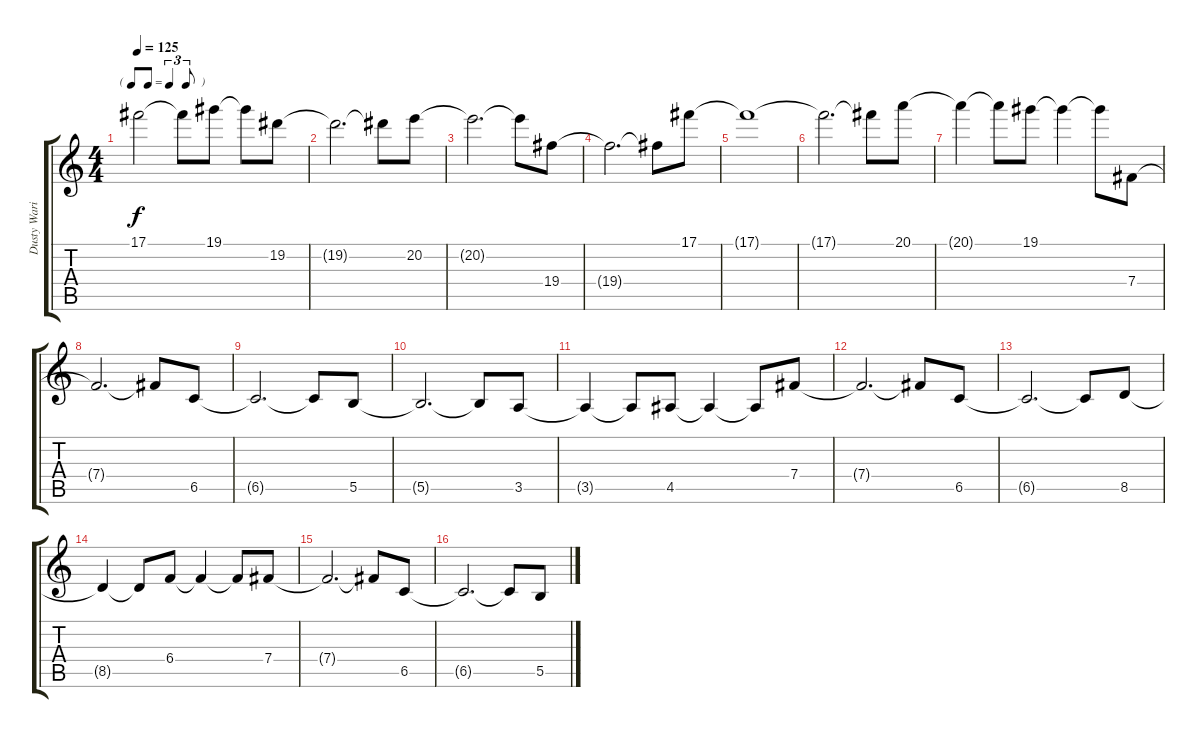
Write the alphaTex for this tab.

\track ("Dusty Waring - Rhythm" "Dusty Wari") {instrument distortionguitar}
\staff {score tabs}
\tuning (Db4 Ab3 E3 B2 Gb2 Db2) {hide}
\ts (4 4)
\tf triplet8th
\tempo 125
\clef g2
\ks c
17.1{t}.2{dy f} 17.1{t}.8 19.1.8 19.1{t}.8 19.2.8 |
19.2{t}.2{d} 19.2{t}.8 20.2.8 |
20.2{t}.2{d} 20.2{t}.8 19.4.8 |
19.4{t}.2{d} 19.4{t}.8 17.1.8 |
17.1{t}.1 |
17.1{t}.2{d} 17.1{t}.8 20.1.8 |
20.1{t}.4 20.1{t}.8 19.1.8 19.1{t}.4 19.1{t}.8{instrument distortionguitar} 7.4.8 |
7.4{t}.2{d} 7.4{t}.8 6.5.8 |
6.5{t}.2{d} 6.5{t}.8 5.5.8 |
5.5{t}.2{d} 5.5{t}.8 3.5.8 |
3.5{t}.4 3.5{t}.8 4.5.8 4.5{t}.4 4.5{t}.8 7.4.8 |
7.4{t}.2{d} 7.4{t}.8 6.5.8 |
6.5{t}.2{d} 6.5{t}.8 8.5.8 |
8.5{t}.4 8.5{t}.8 6.4.8 6.4{t}.4 6.4{t}.8 7.4.8 |
7.4{t}.2{d} 7.4{t}.8 6.5.8 |
6.5{t}.2{d} 6.5{t}.8 5.5.8
